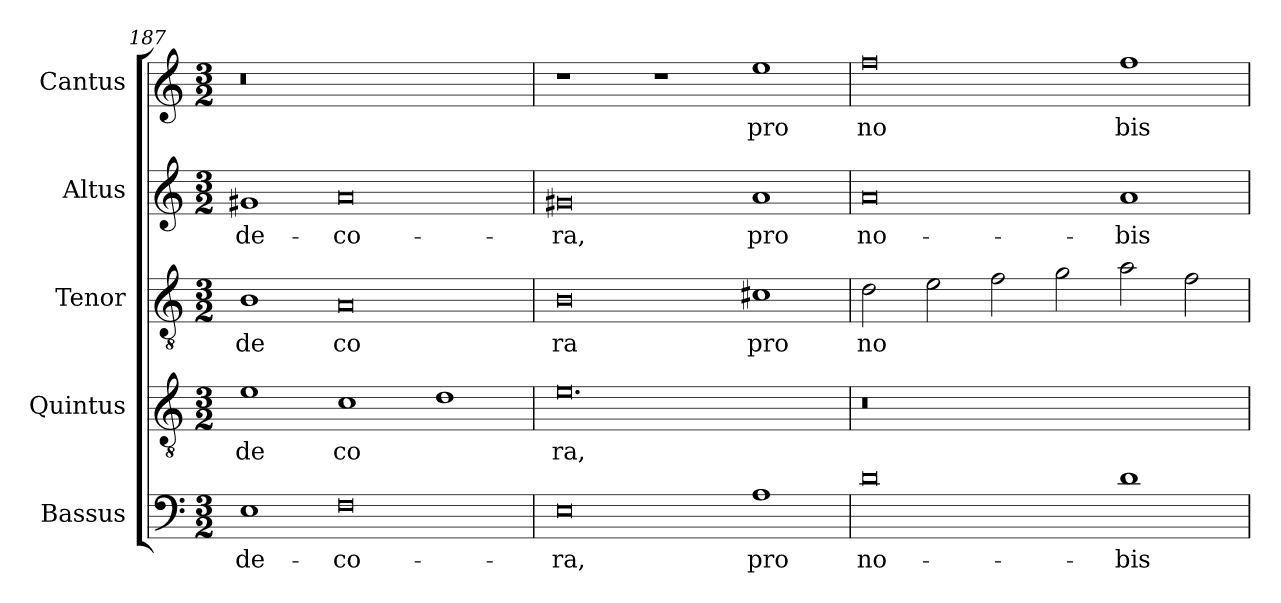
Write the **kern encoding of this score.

**kern	**text	**kern	**text	**kern	**text	**kern	**text	**kern	**text
*part5	*part5	*part4	*part4	*part3	*part3	*part2	*part2	*part1	*part1
*staff5	*staff5	*staff4	*staff4	*staff3	*staff3	*staff2	*staff2	*staff1	*staff1
*I"Bassus	*	*I"Quintus	*	*I"Tenor	*	*I"Altus	*	*I"Cantus	*
!!LO:LB:g=z
*clefF4	*	*clefGv2	*	*clefGv2	*	*clefG2	*	*clefG2	*
*	*	*	*	*	*	*k[]	*	*	*
*	*	*	*	*	*	*C:	*	*	*
*M3/2	*	*M3/2	*	*M3/2	*	*M3/2	*	*M3/2	*
=187	=187	=187	=187	=187	=187	=187	=187	=187	=187
!	!LO:LY:b:cj	!	!LO:LY:b:cj	!	!LO:LY:b:cj	!	!LO:LY:b:cj	!	!
1E	de-	1e	de	1B	de	1g#X	de-	0.r	.
!	!LO:LY:b:cj	!	!LO:LY:b:cj	!	!LO:LY:b:cj	!	!LO:LY:b:cj	!	!
0F	-co-	1c	co	0A	co	0a	-co-	.	.
.	.	1d	.	.	.	.	.	.	.
=188	=188	=188	=188	=188	=188	=188	=188	=188	=188
!	!LO:LY:b:cj	!	!LO:LY:b:cj	!	!LO:LY:b:cj	!	!LO:LY:b:cj	!	!
0E	-ra,	0.e	ra,	0B	ra	0g#	-ra,	1r	.
.	.	.	.	.	.	.	.	1r	.
!	!LO:LY:b:cj	!	!	!	!LO:LY:b:cj	!	!LO:LY:b:cj	!	!LO:LY:b:cj
1A	pro	.	.	1c#X	pro	1a	pro	1ee	pro
=189	=189	=189	=189	=189	=189	=189	=189	=189	=189
!	!LO:LY:b:cj	!	!	!	!LO:LY:b:cj	!	!LO:LY:b:cj	!	!LO:LY:b:cj
0d	no-	0.r	.	2d\	no	0a	no-	0ff	no
.	.	.	.	2e\	.	.	.	.	.
.	.	.	.	2f\	.	.	.	.	.
.	.	.	.	2g\	.	.	.	.	.
!	!LO:LY:b:cj	!	!	!	!	!	!LO:LY:b:cj	!	!LO:LY:b:cj
1d	-bis	.	.	2a\	.	1a	-bis	1ff	bis
.	.	.	.	2f\	.	.	.	.	.
=	=	=	=	=	=	=	=	=	=
*-	*-	*-	*-	*-	*-	*-	*-	*-	*-
